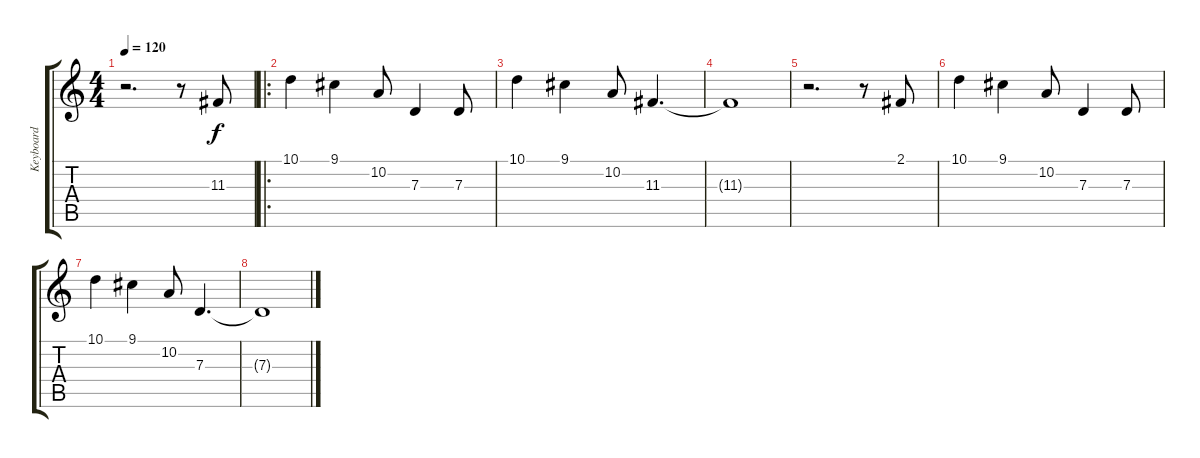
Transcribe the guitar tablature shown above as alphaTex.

\track ("Keyboard" "Keyboard") {instrument brightacousticpiano}
\staff {score tabs}
\tuning (E4 B3 G3 D3 A2 E2) {hide}
\ts (4 4)
\tempo 120
\clef g2
\ks c
r.2{d dy f instrument brightacousticpiano} r.8 11.3.8 |
\ro
10.1.4 9.1.4 10.2.8 7.3.4 7.3.8 |
10.1.4 9.1.4 10.2.8 11.3.4{d} |
11.3{t}.1 |
r.2{d} r.8 2.1.8 |
10.1.4 9.1.4 10.2.8 7.3.4 7.3.8 |
10.1.4 9.1.4 10.2.8 7.3.4{d} |
7.3{t}.1
